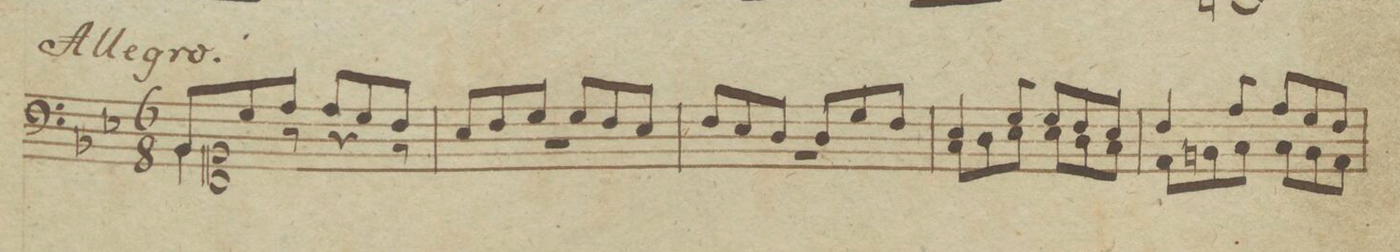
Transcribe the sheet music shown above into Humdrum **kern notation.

**kern
*I"Violon e Violoncello
*clefF4
*k[b-e-]
*met(c)
*M6/8
*^
8BB-/L	4BB-\
*clefC1	*
8cc/	.
8dd/J	8r
8dd/L	4r
8cc/	.
8b-/J	8r
=185	=185
8a/L	2.rg
8b-/	.
8cc/J	.
8cc/L	.
8b-/	.
8a/J	.
=186	=186
8b-/L	2.r
8a/	.
8g/J	.
8g/L	.
8cc/	.
8b-/J	.
=187	=187
4a/	8f\L
.	8g\
8cc/	8a\J
8cc/L	8a\L
8b-/	8g\
8a/J	8f\J
=188	=188
4b-/	8d\L
.	8en\
8dd/	8f\J
8dd/L	8f\L
8cc/	8e\
8b-/J	8d\J
=189	=189
*-	*-
